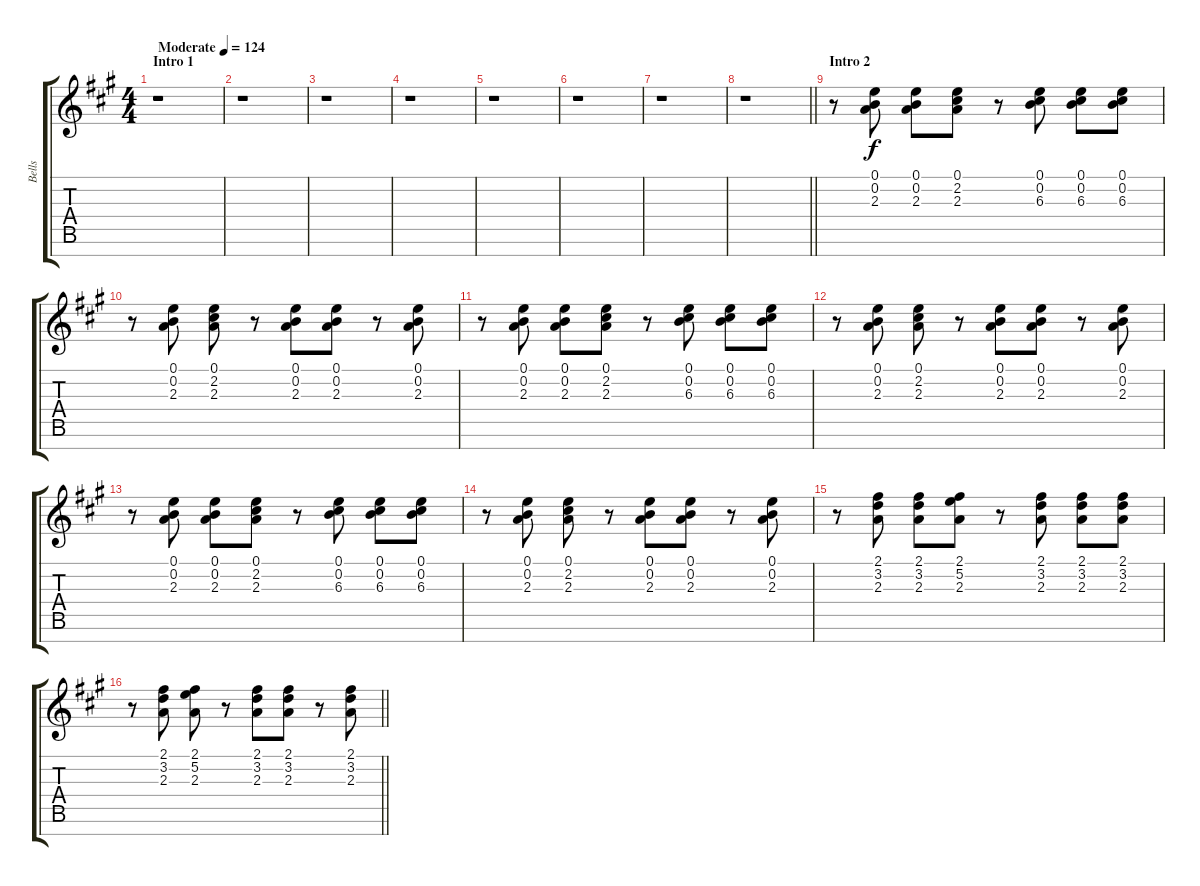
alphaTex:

\track ("Bells" "Bells") {instrument tubularbells}
\staff {score tabs}
\tuning (E5 B4 G4 D4 A3 E3 B2) {hide}
\ts (4 4)
\section ("" "Intro 1")
\tempo (124 "Moderate")
\clef g2
\ks a
r.1{dy f instrument tubularbells} |
r.1 |
r.1 |
r.1 |
r.1 |
r.1 |
r.1 |
\barLineRight lightlight
r.1 |
\section ("" "Intro 2")
r.8 (0.1 0.2 2.3).8 (0.1 0.2 2.3).8 (0.1 2.2 2.3).8 r.8 (0.1 0.2 6.3).8 (0.1 0.2 6.3).8 (0.1 0.2 6.3).8 |
r.8 (0.1 0.2 2.3).8 (0.1 2.2 2.3).8 r.8 (0.1 0.2 2.3).8 (0.1 0.2 2.3).8 r.8 (0.1 0.2 2.3).8 |
r.8 (0.1 0.2 2.3).8 (0.1 0.2 2.3).8 (0.1 2.2 2.3).8 r.8 (0.1 0.2 6.3).8 (0.1 0.2 6.3).8 (0.1 0.2 6.3).8 |
r.8 (0.1 0.2 2.3).8 (0.1 2.2 2.3).8 r.8 (0.1 0.2 2.3).8 (0.1 0.2 2.3).8 r.8 (0.1 0.2 2.3).8 |
r.8 (0.1 0.2 2.3).8 (0.1 0.2 2.3).8 (0.1 2.2 2.3).8 r.8 (0.1 0.2 6.3).8 (0.1 0.2 6.3).8 (0.1 0.2 6.3).8 |
r.8 (0.1 0.2 2.3).8 (0.1 2.2 2.3).8 r.8 (0.1 0.2 2.3).8 (0.1 0.2 2.3).8 r.8 (0.1 0.2 2.3).8 |
r.8 (2.1 3.2 2.3).8 (2.1 3.2 2.3).8 (2.1 5.2 2.3).8 r.8 (2.1 3.2 2.3).8 (2.1 3.2 2.3).8 (2.1 3.2 2.3).8 |
\barLineRight lightlight
r.8 (2.1 3.2 2.3).8 (2.1 5.2 2.3).8 r.8 (2.1 3.2 2.3).8 (2.1 3.2 2.3).8 r.8 (2.1 3.2 2.3).8
